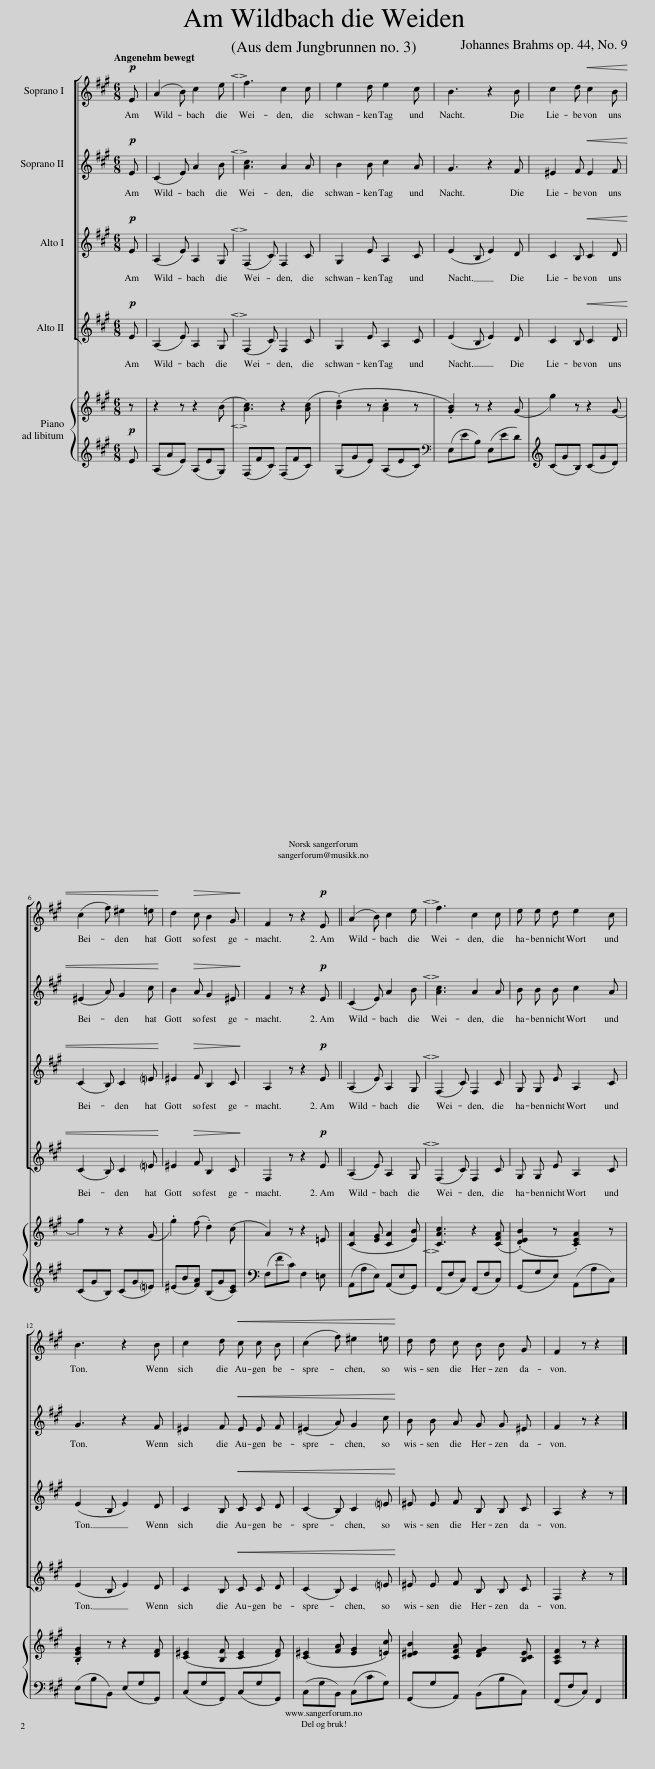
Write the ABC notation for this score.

X:1
%%score [ 1 2 3 4 ] { 5 | 6 }
L:1/8
Q:1/4=120
M:6/8
I:linebreak $
K:A
V:1 treble
V:2 treble
V:3 treble
V:4 treble
V:5 treble
V:6 treble
V:1
!p! E | (A2 B) c2 e | f3 c2 c | e2 d e2 c | B3 z2 B | %5
 c2 d!<(! c2 B |$ (c2 f) ^e2 =e!<)! | d2!>(! c B2 G!>)! | F2 z z2!p! E || (A2 B) c2 e | %10
 f3 c2 c | e e d e2 c |$ B3 z2 B | c2 d!<(! c c B | (c2 f) ^e2 =e!<)! | %15
 d d c B B G | F2 z z2 |] %17
V:2
!p! E | (C2 E) A2 B | [Ac]3 A2 A | B2 B c2 A | G3 z2 F | %5
 ^E2 F!<(! E2 F |$ (^E2 A) G2 c!<)! | B2!>(! A G2 ^E!>)! | F2 z z2!p! E || (C2 E) A2 B | %10
 [Ac]3 A2 A | B B B c2 A |$ G3 z2 F | ^E2 F!<(! E E F | (^E2 A) G2 c!<)! | %15
 B B A G G ^E | F2 z z2 |] %17
V:3
!p! E | (A,2 E) A,2 G, | (F,2 C) F,2 C | G,2 E A,2 C | (E2 B, E2) D | %5
 C2 B,!<(! C2 D |$ (C2 B,) C2 !courtesy!=E!<)! | ^E2!>(! F B,2 C!>)! | A,2 z z2!p! E || (A,2 E) A,2 G, | %10
 (F,2 C) F,2 C | G, G, E A,2 C |$ (E2 B, E2) D | C2 B,!<(! C C D | (C2 B,) C2 !courtesy!=E!<)! | %15
 ^E E F B, B, C | A,2 z2 z |] %17
V:4
!p! E | (A,2 E) A,2 G, | (F,2 C) F,2 C | G,2 E A,2 C | (E2 B, E2) D | %5
 C2 B,!<(! C2 D |$ (C2 B,) C2 !courtesy!=E!<)! | ^E2!>(! F B,2 C!>)! | F,2 z z2!p! E || (A,2 E) A,2 G, | %10
 (F,2 C) F,2 C | G, G, E A,2 C |$ (E2 B, E2) D | C2 B,!<(! C C D | (C2 B,) C2 !courtesy!=E!<)! | %15
 ^E E F B, B, C | F,2 z2 z |] %17
V:5
!p! z | z2 z z2 (B | [Ac]3) z2 ([Ac] | (.[Bd]2) z .[Ac]2 z | .[GB]2) z z2 (G | %5
 g2) z z2 (G |$ g2) z z2 (G | .g2) (f .d2) (c | A2) z z2 =E || ([CA]2 [EG] [CA]2 [EB]) | %10
 [CAc]3 z2 ([CFA] | (.[DEB]2) z .[CEA]2) z |$ .[B,EG]2 z z2 [DF] | ([C^E]2 [B,F] [CE]2 [DF]) | ([C^E]2 [FA] [EG]2 [=Ec]) | %15
 [D^EB]2 [CFA] [DFG]2 [B,CE] | [A,CF]2 z z2 |] %17
V:6
 E | (A,AE) (A,EG,) | (F,FC) (F,FC) | (G,GE) (A,EC) |[K:bass] (E,EB,) (E,ED) | %5
 (CGB,) (CGD) |$ (CGB,) (CG!courtesy!=E) | (^EB[FA]) (B,G[CE]) | (F,FC) F,2 =E, || (A,,A,E,) (A,,E,G,,) | %10
 (F,,F,C,) (F,,F,C,) | (G,,G,E,) (A,,A,C,) |$ (E,B,B,,) (E,G,G,,) | (C,G,G,,) (C,G,G,,) | (C,G,B,,) (C,CG,) | %15
 (G,,G,A,,) (B,,B,C,) | (F,,F,C,) F,,2 |] %17
